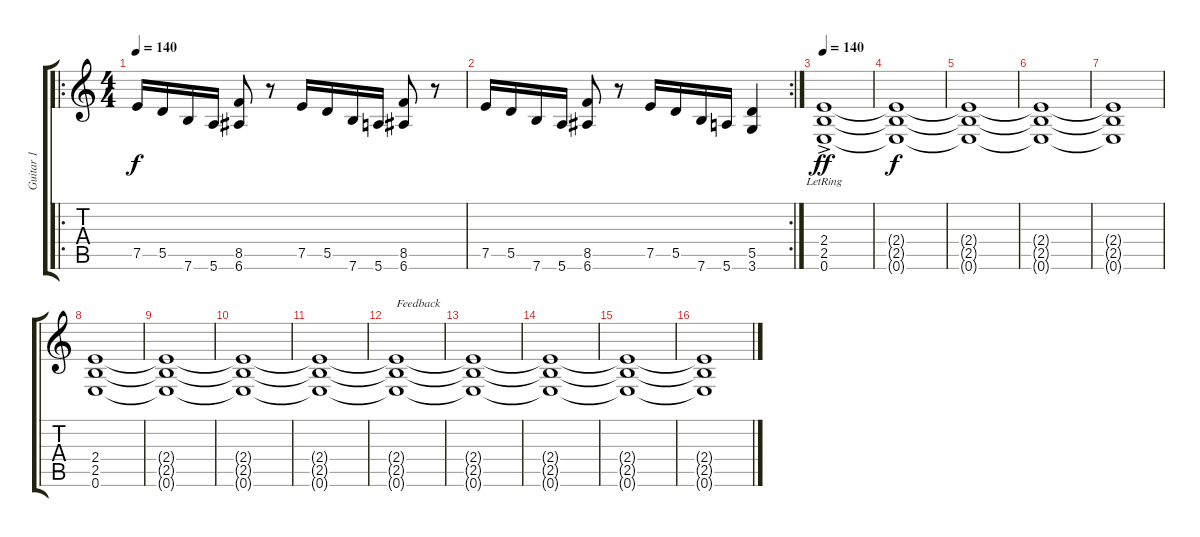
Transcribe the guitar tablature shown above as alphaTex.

\track ("Guitar 1" "Guitar 1") {instrument distortionguitar}
\staff {score tabs}
\tuning (E4 B3 G3 D3 A2 E2) {hide}
\ro
\ts (4 4)
\tempo 140
\tempo 180
\tempo 140
\clef g2
\ks c
7.5.16{dy f instrument distortionguitar} 5.5.16 7.6.16 5.6.16 (8.5 6.6).8 r.8 7.5.16 5.5.16 7.6.16 5.6.16 (8.5 6.6).8 r.8 |
\rc 2
7.5.16 5.5.16 7.6.16 5.6.16 (8.5 6.6).8 r.8 7.5.16 5.5.16 7.6.16 5.6.16 (5.5 3.6).4 |
\tempo 140
(2.4{ac lr} 2.5{ac lr} 0.6{ac lr}).1{dy ff} |
(2.4{t} 2.5{t} 0.6{t}).1{dy f} |
(2.4{t} 2.5{t} 0.6{t}).1 |
(2.4{t} 2.5{t} 0.6{t}).1 |
(2.4{t} 2.5{t} 0.6{t}).1 |
(2.4 2.5 0.6).1 |
(2.4{t} 2.5{t} 0.6{t}).1 |
(2.4{t} 2.5{t} 0.6{t}).1 |
(2.4{t} 2.5{t} 0.6{t}).1 |
(2.4{t} 2.5{t} 0.6{t}).1{txt "Feedback"} |
(2.4{t} 2.5{t} 0.6{t}).1 |
(2.4{t} 2.5{t} 0.6{t}).1 |
(2.4{t} 2.5{t} 0.6{t}).1 |
(2.4{t} 2.5{t} 0.6{t}).1
